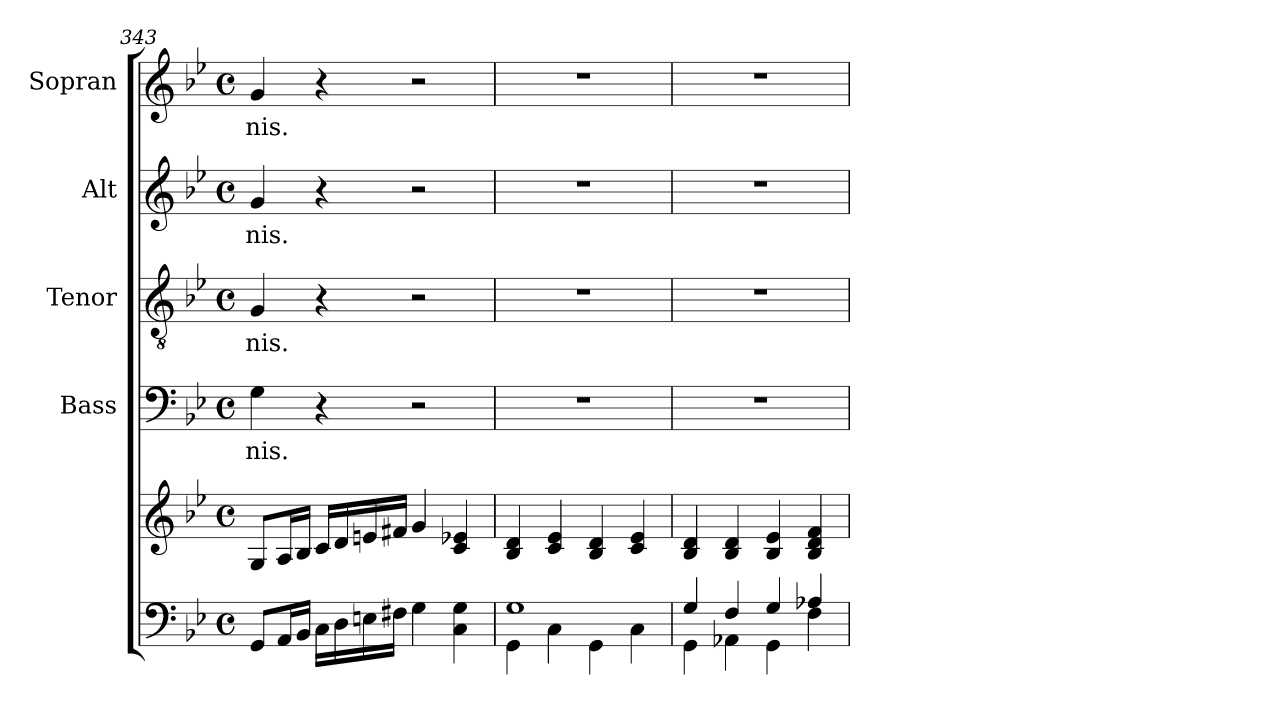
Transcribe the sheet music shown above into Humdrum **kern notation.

**kern	**kern	**kern	**text	**kern	**text	**kern	**text	**kern	**text
*part5	*part5	*part4	*part4	*part3	*part3	*part2	*part2	*part1	*part1
*staff6	*staff5	*staff4	*staff4	*staff3	*staff3	*staff2	*staff2	*staff1	*staff1
*	*	*I"Bass	*	*I"Tenor	*	*I"Alt	*	*I"Sopran	*
*	*	*I'B.	*	*I'T.	*	*I'A.	*	*I'S.	*
!!LO:PB:g=z
*clefF4	*clefG2	*clefF4	*	*clefGv2	*	*clefG2	*	*clefG2	*
*k[b-e-]	*k[b-e-]	*k[b-e-]	*	*k[b-e-]	*	*k[b-e-]	*	*k[b-e-]	*
*B-:	*B-:	*B-:	*	*B-:	*	*B-:	*	*B-:	*
*M4/4	*M4/4	*M4/4	*	*M4/4	*	*M4/4	*	*M4/4	*
*met(c)	*met(c)	*met(c)	*	*met(c)	*	*met(c)	*	*met(c)	*
=343	=343	=343	=343	=343	=343	=343	=343	=343	=343
!	!	!	!LO:LY:b	!	!LO:LY:b	!	!LO:LY:b	!	!LO:LY:b
8GG/L	8G/L	4G\	-nis.	4G/	-nis.	4g/	-nis.	4g/	-nis.
16AA/L	16A/L	.	.	.	.	.	.	.	.
16BB-/JJ	16B-/JJ	.	.	.	.	.	.	.	.
16C\LL	16c/LL	4r	.	4r	.	4r	.	4r	.
16D\	16d/	.	.	.	.	.	.	.	.
16En\	16en/	.	.	.	.	.	.	.	.
16F#X\JJ	16f#X/JJ	.	.	.	.	.	.	.	.
4G\	4g/	2r	.	2r	.	2r	.	2r	.
4C\ 4G\	4c/ 4e-X/	.	.	.	.	.	.	.	.
=344	=344	=344	=344	=344	=344	=344	=344	=344	=344
*^	*	*	*	*	*	*	*	*	*
1G	4GG\	4B-/ 4d/	1r	.	1r	.	1r	.	1r	.
.	4C\	4c/ 4e-/	.	.	.	.	.	.	.	.
.	4GG\	4B-/ 4d/	.	.	.	.	.	.	.	.
.	4C\	4c/ 4e-/	.	.	.	.	.	.	.	.
=345	=345	=345	=345	=345	=345	=345	=345	=345	=345	=345
4G/	4GG\	4B-/ 4d/	1r	.	1r	.	1r	.	1r	.
4F/	4AA-X\	4B-/ 4d/	.	.	.	.	.	.	.	.
4G/	4GG\	4B-/ 4e-/	.	.	.	.	.	.	.	.
4A-X/	4F\	4B-/ 4d/ 4f/	.	.	.	.	.	.	.	.
*v	*v	*	*	*	*	*	*	*	*	*
=	=	=	=	=	=	=	=	=	=
*-	*-	*-	*-	*-	*-	*-	*-	*-	*-
